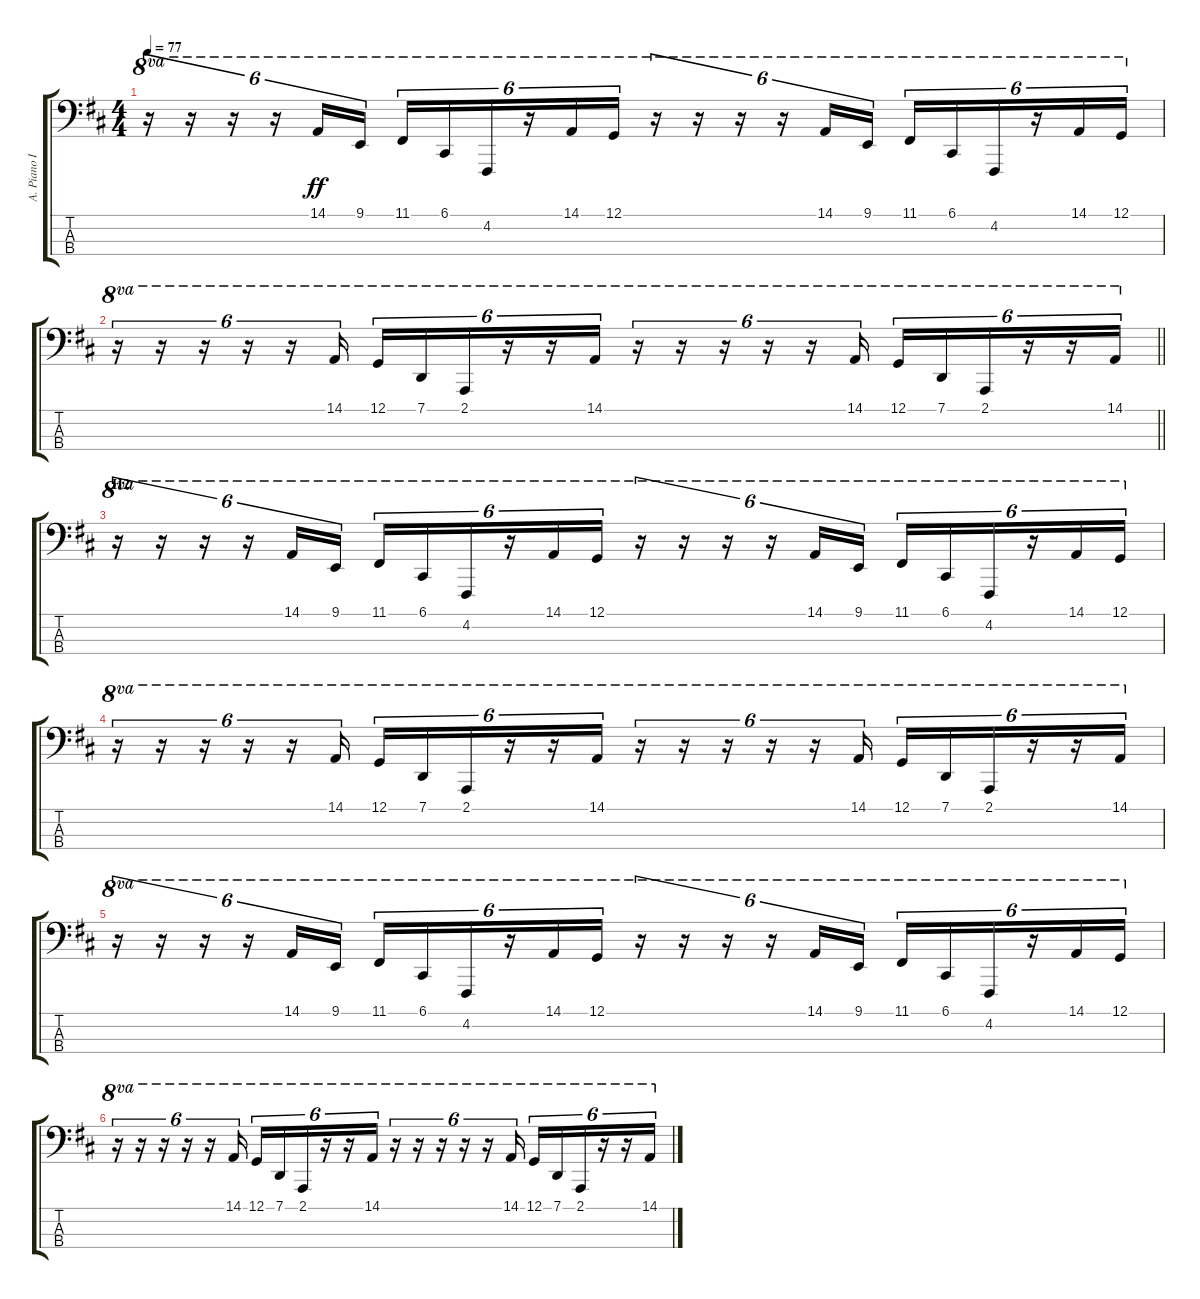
\track ("A. Piano I (Left Hand)" "A. Piano I") {instrument acousticgrandpiano}
\staff {score tabs}
\tuning (G2 D2 A1 E1) {hide}
\ts (4 4)
\tempo 77
\clef f4
\ks d
r.16{tu (6 4) ot 8va dy ff} r.16{tu (6 4) ot 8va} r.16{tu (6 4) ot 8va} r.16{tu (6 4) ot 8va} 14.1.16{tu (6 4) ot 8va} 9.1.16{tu (6 4) ot 8va} 11.1.16{tu (6 4) ot 8va} 6.1.16{tu (6 4) ot 8va} 4.2.16{tu (6 4) ot 8va} r.16{tu (6 4) ot 8va} 14.1.16{tu (6 4) ot 8va} 12.1.16{tu (6 4) ot 8va} r.16{tu (6 4) ot 8va} r.16{tu (6 4) ot 8va} r.16{tu (6 4) ot 8va} r.16{tu (6 4) ot 8va} 14.1.16{tu (6 4) ot 8va} 9.1.16{tu (6 4) ot 8va} 11.1.16{tu (6 4) ot 8va} 6.1.16{tu (6 4) ot 8va} 4.2.16{tu (6 4) ot 8va} r.16{tu (6 4) ot 8va} 14.1.16{tu (6 4) ot 8va} 12.1.16{tu (6 4) ot 8va} |
\barLineRight lightlight
r.16{tu (6 4) ot 8va} r.16{tu (6 4) ot 8va} r.16{tu (6 4) ot 8va} r.16{tu (6 4) ot 8va} r.16{tu (6 4) ot 8va} 14.1.16{tu (6 4) ot 8va} 12.1.16{tu (6 4) ot 8va} 7.1.16{tu (6 4) ot 8va} 2.1.16{tu (6 4) ot 8va} r.16{tu (6 4) ot 8va} r.16{tu (6 4) ot 8va} 14.1.16{tu (6 4) ot 8va} r.16{tu (6 4) ot 8va} r.16{tu (6 4) ot 8va} r.16{tu (6 4) ot 8va} r.16{tu (6 4) ot 8va} r.16{tu (6 4) ot 8va} 14.1.16{tu (6 4) ot 8va} 12.1.16{tu (6 4) ot 8va} 7.1.16{tu (6 4) ot 8va} 2.1.16{tu (6 4) ot 8va} r.16{tu (6 4) ot 8va} r.16{tu (6 4) ot 8va} 14.1.16{tu (6 4) ot 8va} |
\section ("" "H2")
r.16{tu (6 4) ot 8va} r.16{tu (6 4) ot 8va} r.16{tu (6 4) ot 8va} r.16{tu (6 4) ot 8va} 14.1.16{tu (6 4) ot 8va} 9.1.16{tu (6 4) ot 8va} 11.1.16{tu (6 4) ot 8va} 6.1.16{tu (6 4) ot 8va} 4.2.16{tu (6 4) ot 8va} r.16{tu (6 4) ot 8va} 14.1.16{tu (6 4) ot 8va} 12.1.16{tu (6 4) ot 8va} r.16{tu (6 4) ot 8va} r.16{tu (6 4) ot 8va} r.16{tu (6 4) ot 8va} r.16{tu (6 4) ot 8va} 14.1.16{tu (6 4) ot 8va} 9.1.16{tu (6 4) ot 8va} 11.1.16{tu (6 4) ot 8va} 6.1.16{tu (6 4) ot 8va} 4.2.16{tu (6 4) ot 8va} r.16{tu (6 4) ot 8va} 14.1.16{tu (6 4) ot 8va} 12.1.16{tu (6 4) ot 8va} |
r.16{tu (6 4) ot 8va} r.16{tu (6 4) ot 8va} r.16{tu (6 4) ot 8va} r.16{tu (6 4) ot 8va} r.16{tu (6 4) ot 8va} 14.1.16{tu (6 4) ot 8va} 12.1.16{tu (6 4) ot 8va} 7.1.16{tu (6 4) ot 8va} 2.1.16{tu (6 4) ot 8va} r.16{tu (6 4) ot 8va} r.16{tu (6 4) ot 8va} 14.1.16{tu (6 4) ot 8va} r.16{tu (6 4) ot 8va} r.16{tu (6 4) ot 8va} r.16{tu (6 4) ot 8va} r.16{tu (6 4) ot 8va} r.16{tu (6 4) ot 8va} 14.1.16{tu (6 4) ot 8va} 12.1.16{tu (6 4) ot 8va} 7.1.16{tu (6 4) ot 8va} 2.1.16{tu (6 4) ot 8va} r.16{tu (6 4) ot 8va} r.16{tu (6 4) ot 8va} 14.1.16{tu (6 4) ot 8va} |
r.16{tu (6 4) ot 8va} r.16{tu (6 4) ot 8va} r.16{tu (6 4) ot 8va} r.16{tu (6 4) ot 8va} 14.1.16{tu (6 4) ot 8va} 9.1.16{tu (6 4) ot 8va} 11.1.16{tu (6 4) ot 8va} 6.1.16{tu (6 4) ot 8va} 4.2.16{tu (6 4) ot 8va} r.16{tu (6 4) ot 8va} 14.1.16{tu (6 4) ot 8va} 12.1.16{tu (6 4) ot 8va} r.16{tu (6 4) ot 8va} r.16{tu (6 4) ot 8va} r.16{tu (6 4) ot 8va} r.16{tu (6 4) ot 8va} 14.1.16{tu (6 4) ot 8va} 9.1.16{tu (6 4) ot 8va} 11.1.16{tu (6 4) ot 8va} 6.1.16{tu (6 4) ot 8va} 4.2.16{tu (6 4) ot 8va} r.16{tu (6 4) ot 8va} 14.1.16{tu (6 4) ot 8va} 12.1.16{tu (6 4) ot 8va} |
r.16{tu (6 4) ot 8va} r.16{tu (6 4) ot 8va} r.16{tu (6 4) ot 8va} r.16{tu (6 4) ot 8va} r.16{tu (6 4) ot 8va} 14.1.16{tu (6 4) ot 8va} 12.1.16{tu (6 4) ot 8va} 7.1.16{tu (6 4) ot 8va} 2.1.16{tu (6 4) ot 8va} r.16{tu (6 4) ot 8va} r.16{tu (6 4) ot 8va} 14.1.16{tu (6 4) ot 8va} r.16{tu (6 4) ot 8va} r.16{tu (6 4) ot 8va} r.16{tu (6 4) ot 8va} r.16{tu (6 4) ot 8va} r.16{tu (6 4) ot 8va} 14.1.16{tu (6 4) ot 8va} 12.1.16{tu (6 4) ot 8va} 7.1.16{tu (6 4) ot 8va} 2.1.16{tu (6 4) ot 8va} r.16{tu (6 4) ot 8va} r.16{tu (6 4) ot 8va} 14.1.16{tu (6 4) ot 8va}
